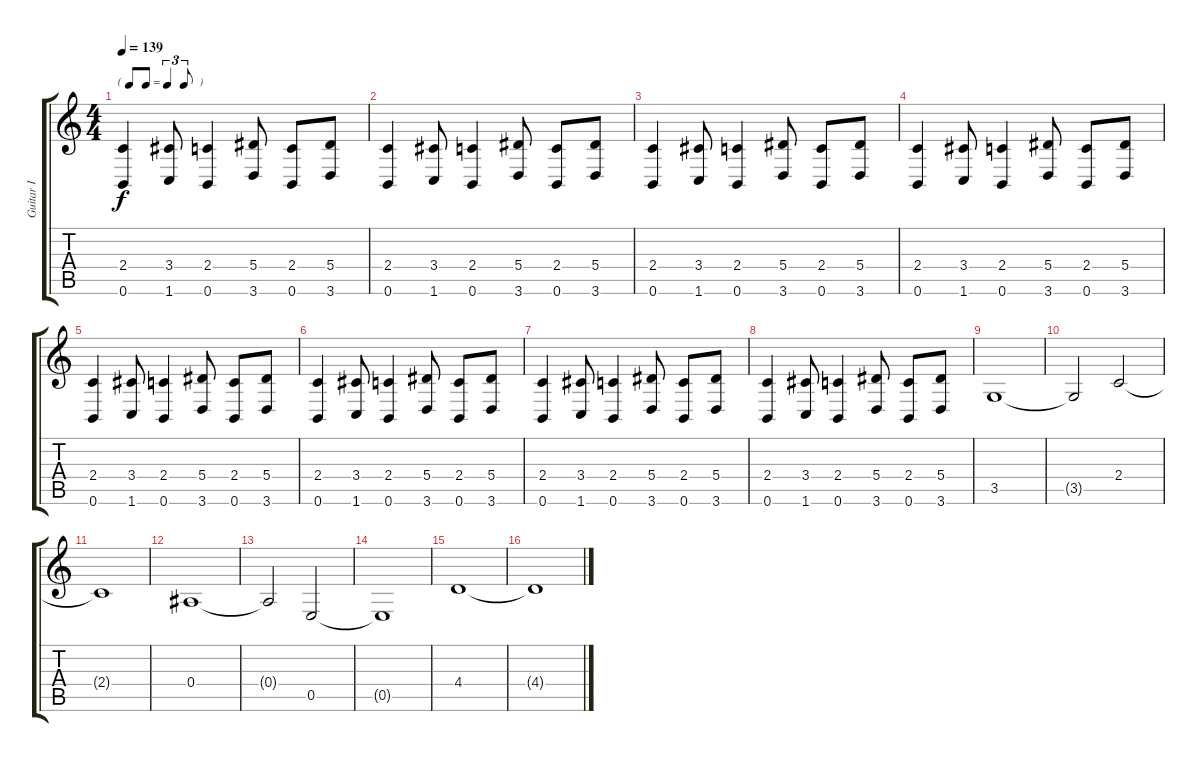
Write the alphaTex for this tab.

\track ("Guitar I" "Guitar I") {instrument distortionguitar}
\staff {score tabs}
\tuning (C4 Gb3 D3 Bb2 E2 B1) {hide}
\ts (4 4)
\tf triplet8th
\tempo 139
\clef g2
\ks c
(2.4 0.6).4{dy f} (3.4 1.6).8 (2.4 0.6).4 (5.4 3.6).8 (2.4 0.6).8 (5.4 3.6).8 |
(2.4 0.6).4 (3.4 1.6).8 (2.4 0.6).4 (5.4 3.6).8 (2.4 0.6).8 (5.4 3.6).8 |
(2.4 0.6).4 (3.4 1.6).8 (2.4 0.6).4 (5.4 3.6).8 (2.4 0.6).8 (5.4 3.6).8 |
(2.4 0.6).4 (3.4 1.6).8 (2.4 0.6).4 (5.4 3.6).8 (2.4 0.6).8 (5.4 3.6).8 |
(2.4 0.6).4 (3.4 1.6).8 (2.4 0.6).4 (5.4 3.6).8 (2.4 0.6).8 (5.4 3.6).8 |
(2.4 0.6).4 (3.4 1.6).8 (2.4 0.6).4 (5.4 3.6).8 (2.4 0.6).8 (5.4 3.6).8 |
(2.4 0.6).4 (3.4 1.6).8 (2.4 0.6).4 (5.4 3.6).8 (2.4 0.6).8 (5.4 3.6).8 |
(2.4 0.6).4 (3.4 1.6).8 (2.4 0.6).4 (5.4 3.6).8 (2.4 0.6).8 (5.4 3.6).8 |
3.5.1{volume 9} |
3.5{t}.2 2.4.2 |
2.4{t}.1 |
0.4.1 |
0.4{t}.2 0.5.2 |
0.5{t}.1 |
4.4.1 |
4.4{t}.1
